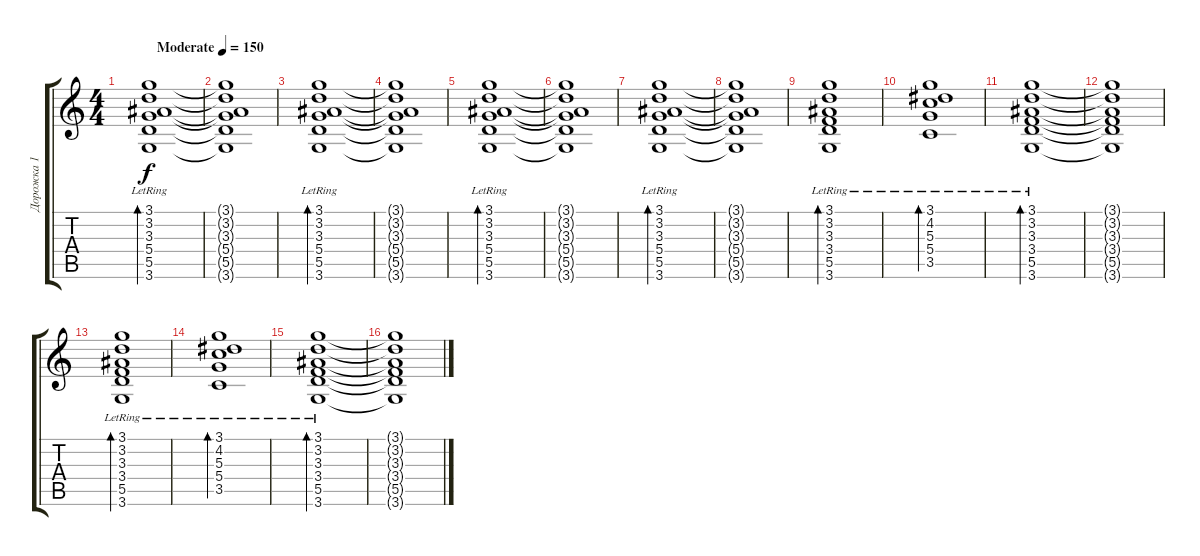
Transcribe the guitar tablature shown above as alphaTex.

\track ("Дорожка 1" "Дорожка 1") {instrument acousticguitarsteel}
\staff {score tabs}
\tuning (E4 B3 G3 D3 A2 E2) {hide}
\ts (4 4)
\tempo (150 "Moderate")
\clef g2
\ks c
(3.1{lr} 3.2{lr} 3.3{lr} 5.4{lr} 5.5{lr} 3.6{lr}).1{bd 60 dy f instrument acousticguitarsteel} |
(3.1{t} 3.2{t} 3.3{t} 5.4{t} 5.5{t} 3.6{t}).1 |
(3.1{lr} 3.2{lr} 3.3{lr} 5.4{lr} 5.5{lr} 3.6{lr}).1{bd 60} |
(3.1{t} 3.2{t} 3.3{t} 5.4{t} 5.5{t} 3.6{t}).1 |
(3.1{lr} 3.2{lr} 3.3{lr} 5.4{lr} 5.5{lr} 3.6{lr}).1{bd 60} |
(3.1{t} 3.2{t} 3.3{t} 5.4{t} 5.5{t} 3.6{t}).1 |
(3.1{lr} 3.2{lr} 3.3{lr} 5.4{lr} 5.5{lr} 3.6{lr}).1{bd 60} |
(3.1{t} 3.2{t} 3.3{t} 5.4{t} 5.5{t} 3.6{t}).1 |
(3.1{lr} 3.2{lr} 3.3{lr} 3.4{lr} 5.5{lr} 3.6{lr}).1{bd 60} |
(3.1{lr} 4.2{lr} 5.3{lr} 5.4{lr} 3.5{lr}).1{bd 60} |
(3.1{lr} 3.2{lr} 3.3{lr} 3.4{lr} 5.5{lr} 3.6{lr}).1{bd 60} |
(3.1{t} 3.2{t} 3.3{t} 3.4{t} 5.5{t} 3.6{t}).1 |
(3.1{lr} 3.2{lr} 3.3{lr} 3.4{lr} 5.5{lr} 3.6{lr}).1{bd 60} |
(3.1{lr} 4.2{lr} 5.3{lr} 5.4{lr} 3.5{lr}).1{bd 60} |
(3.1{lr} 3.2{lr} 3.3{lr} 3.4{lr} 5.5{lr} 3.6{lr}).1{bd 60} |
(3.1{t} 3.2{t} 3.3{t} 3.4{t} 5.5{t} 3.6{t}).1
